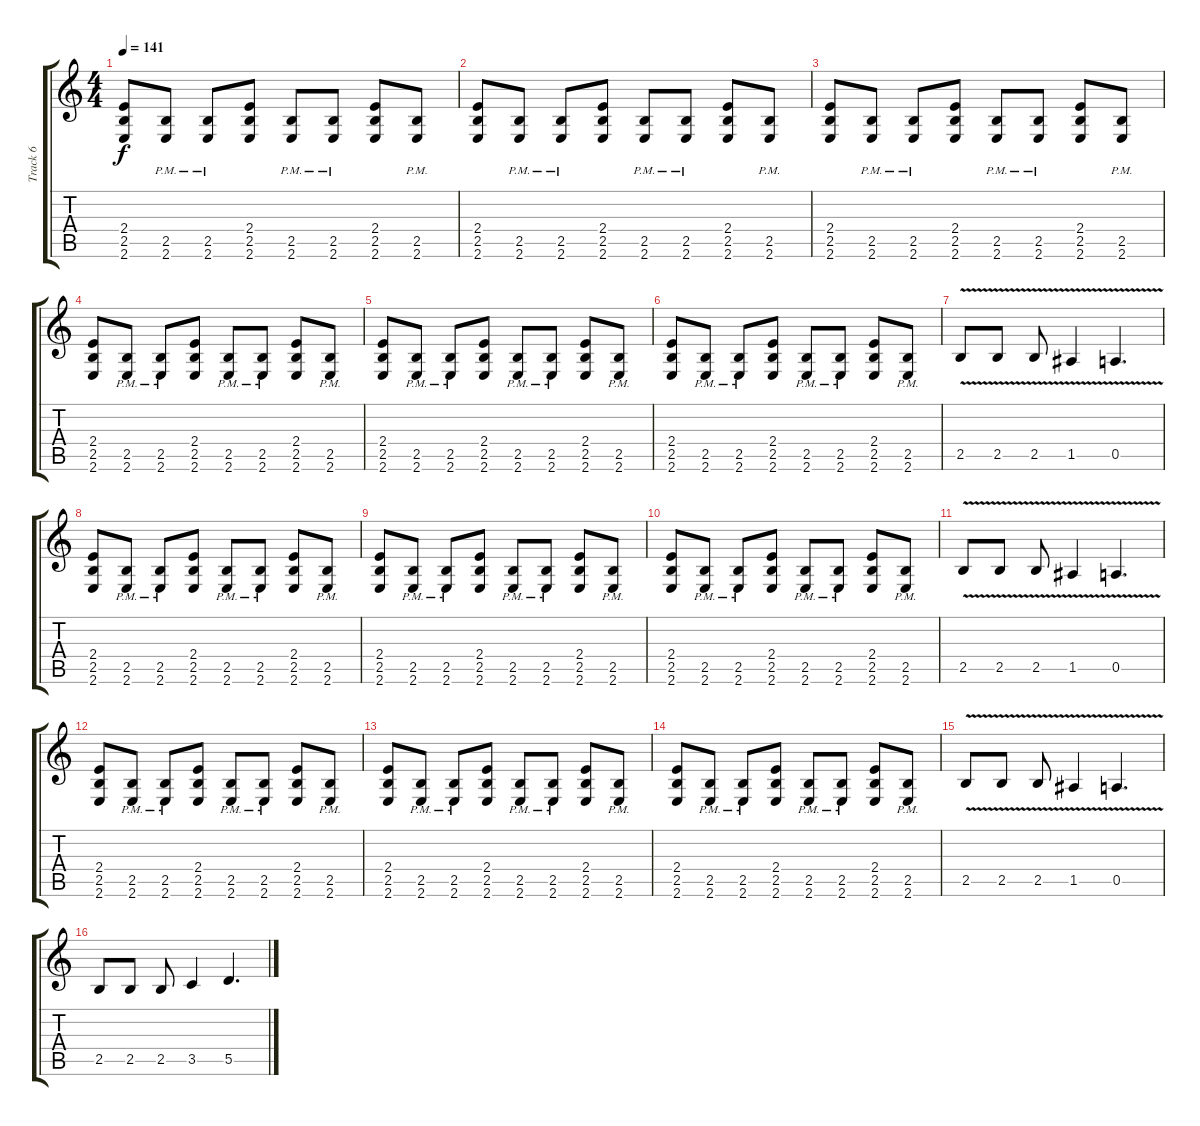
\track ("Track 6" "Track 6") {instrument distortionguitar}
\staff {score tabs}
\tuning (E4 B3 G3 D3 A2 D2) {hide}
\ts (4 4)
\tempo 141
\clef g2
\ks c
(2.4 2.5 2.6).8{dy f} (2.5{pm} 2.6{pm}).8 (2.5{pm} 2.6{pm}).8 (2.4 2.5 2.6).8 (2.5{pm} 2.6{pm}).8 (2.5{pm} 2.6{pm}).8 (2.4 2.5 2.6).8 (2.5{pm} 2.6{pm}).8 |
(2.4 2.5 2.6).8 (2.5{pm} 2.6{pm}).8 (2.5{pm} 2.6{pm}).8 (2.4 2.5 2.6).8 (2.5{pm} 2.6{pm}).8 (2.5{pm} 2.6{pm}).8 (2.4 2.5 2.6).8 (2.5{pm} 2.6{pm}).8 |
(2.4 2.5 2.6).8 (2.5{pm} 2.6{pm}).8 (2.5{pm} 2.6{pm}).8 (2.4 2.5 2.6).8 (2.5{pm} 2.6{pm}).8 (2.5{pm} 2.6{pm}).8 (2.4 2.5 2.6).8 (2.5{pm} 2.6{pm}).8 |
(2.4 2.5 2.6).8 (2.5{pm} 2.6{pm}).8 (2.5{pm} 2.6{pm}).8 (2.4 2.5 2.6).8 (2.5{pm} 2.6{pm}).8 (2.5{pm} 2.6{pm}).8 (2.4 2.5 2.6).8 (2.5{pm} 2.6{pm}).8 |
(2.4 2.5 2.6).8 (2.5{pm} 2.6{pm}).8 (2.5{pm} 2.6{pm}).8 (2.4 2.5 2.6).8 (2.5{pm} 2.6{pm}).8 (2.5{pm} 2.6{pm}).8 (2.4 2.5 2.6).8 (2.5{pm} 2.6{pm}).8 |
(2.4 2.5 2.6).8 (2.5{pm} 2.6{pm}).8 (2.5{pm} 2.6{pm}).8 (2.4 2.5 2.6).8 (2.5{pm} 2.6{pm}).8 (2.5{pm} 2.6{pm}).8 (2.4 2.5 2.6).8 (2.5{pm} 2.6{pm}).8 |
2.5{v}.8 2.5{v}.8 2.5{v}.8 1.5{v}.4 0.5{v}.4{d} |
(2.4 2.5 2.6).8 (2.5{pm} 2.6{pm}).8 (2.5{pm} 2.6{pm}).8 (2.4 2.5 2.6).8 (2.5{pm} 2.6{pm}).8 (2.5{pm} 2.6{pm}).8 (2.4 2.5 2.6).8 (2.5{pm} 2.6{pm}).8 |
(2.4 2.5 2.6).8 (2.5{pm} 2.6{pm}).8 (2.5{pm} 2.6{pm}).8 (2.4 2.5 2.6).8 (2.5{pm} 2.6{pm}).8 (2.5{pm} 2.6{pm}).8 (2.4 2.5 2.6).8 (2.5{pm} 2.6{pm}).8 |
(2.4 2.5 2.6).8 (2.5{pm} 2.6{pm}).8 (2.5{pm} 2.6{pm}).8 (2.4 2.5 2.6).8 (2.5{pm} 2.6{pm}).8 (2.5{pm} 2.6{pm}).8 (2.4 2.5 2.6).8 (2.5{pm} 2.6{pm}).8 |
2.5{v}.8 2.5{v}.8 2.5{v}.8 1.5{v}.4 0.5{v}.4{d} |
(2.4 2.5 2.6).8 (2.5{pm} 2.6{pm}).8 (2.5{pm} 2.6{pm}).8 (2.4 2.5 2.6).8 (2.5{pm} 2.6{pm}).8 (2.5{pm} 2.6{pm}).8 (2.4 2.5 2.6).8 (2.5{pm} 2.6{pm}).8 |
(2.4 2.5 2.6).8 (2.5{pm} 2.6{pm}).8 (2.5{pm} 2.6{pm}).8 (2.4 2.5 2.6).8 (2.5{pm} 2.6{pm}).8 (2.5{pm} 2.6{pm}).8 (2.4 2.5 2.6).8 (2.5{pm} 2.6{pm}).8 |
(2.4 2.5 2.6).8 (2.5{pm} 2.6{pm}).8 (2.5{pm} 2.6{pm}).8 (2.4 2.5 2.6).8 (2.5{pm} 2.6{pm}).8 (2.5{pm} 2.6{pm}).8 (2.4 2.5 2.6).8 (2.5{pm} 2.6{pm}).8 |
2.5{v}.8 2.5{v}.8 2.5{v}.8 1.5{v}.4 0.5{v}.4{d} |
2.5.8 2.5.8 2.5.8 3.5.4 5.5.4{d}
